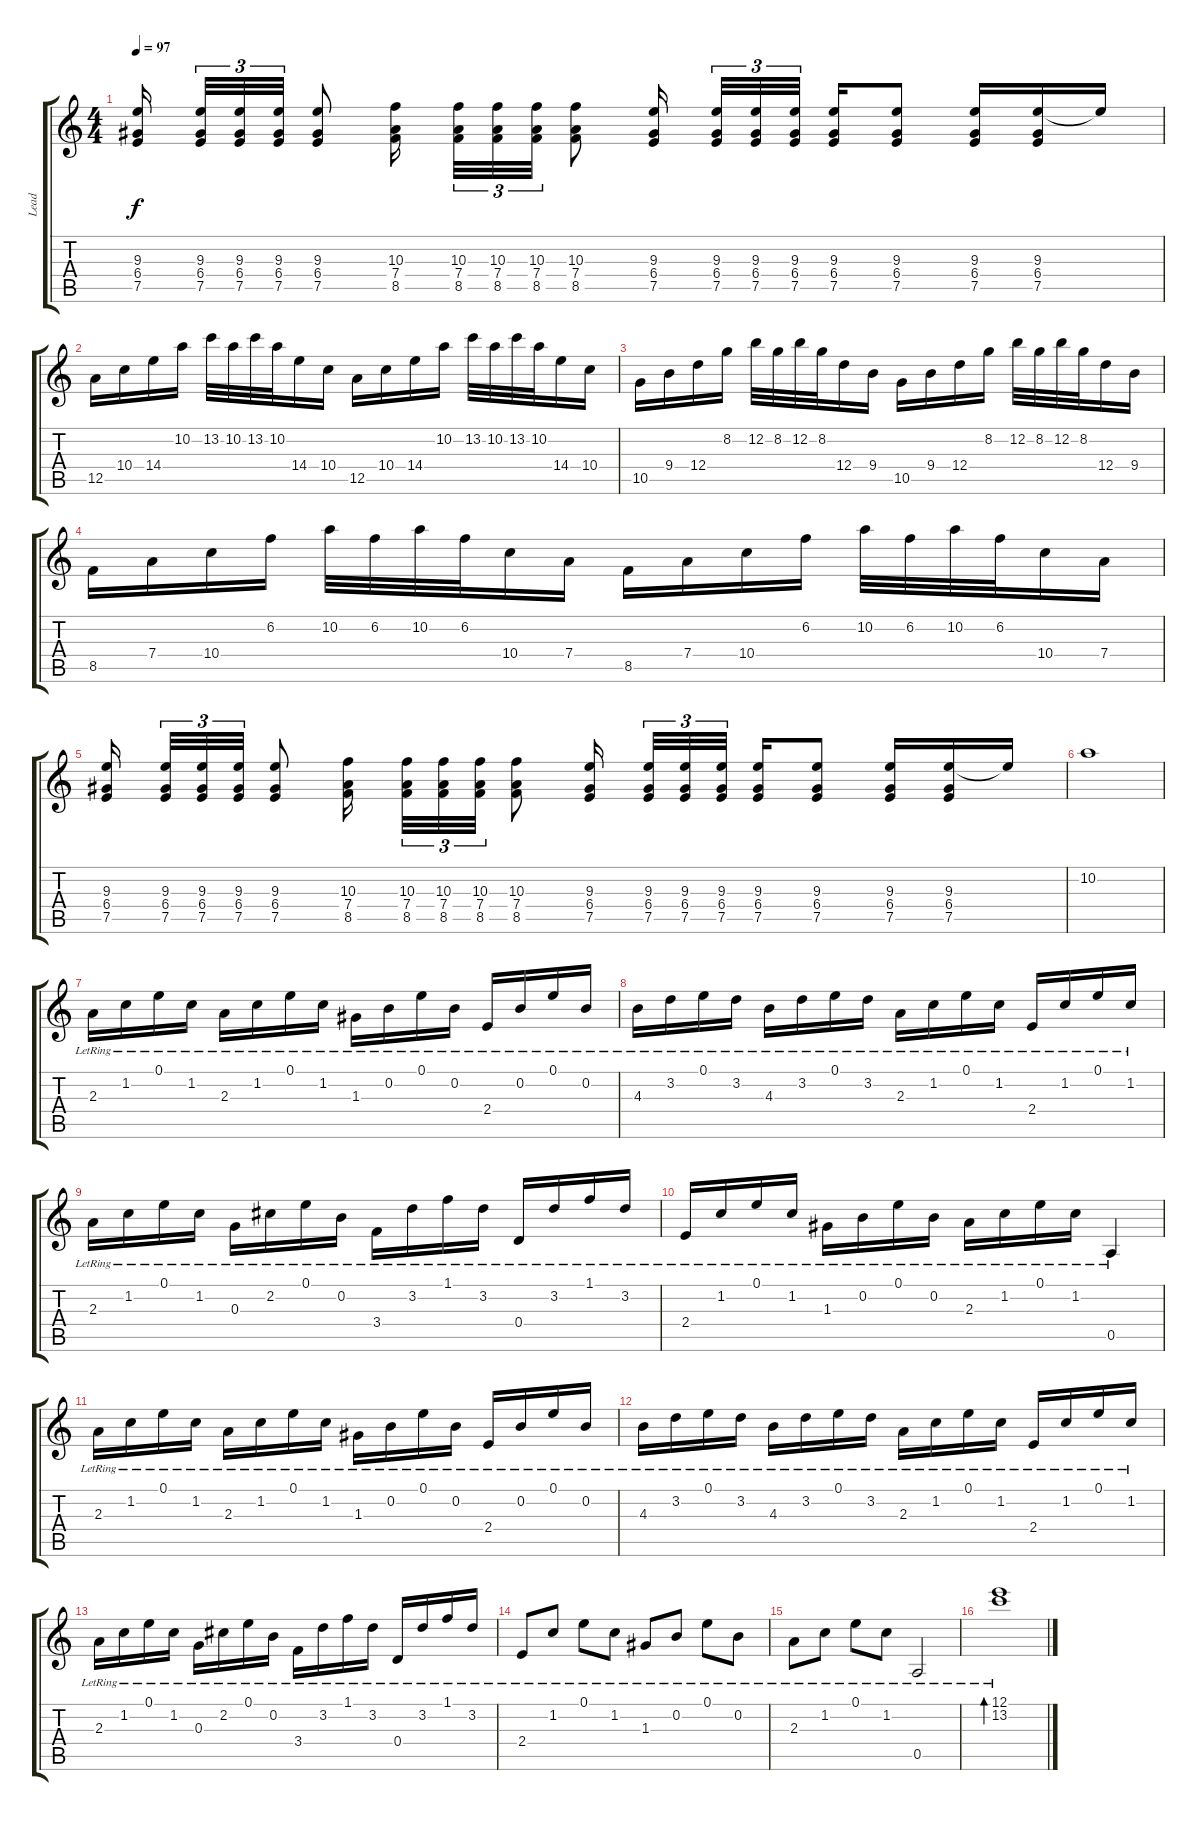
\track ("Lead" "Lead") {instrument acousticguitarsteel}
\staff {score tabs}
\tuning (E4 B3 G3 D3 A2 E2) {hide}
\ts (4 4)
\tempo 97
\clef g2
\ks c
(9.3 6.4 7.5).16{dy f beam splitsecondary} (9.3 6.4 7.5).32{tu (3 2)} (9.3 6.4 7.5).32{tu (3 2)} (9.3 6.4 7.5).32{tu (3 2)} (9.3 6.4 7.5).8 (10.3 7.4 8.5).16{beam splitsecondary} (10.3 7.4 8.5).32{tu (3 2)} (10.3 7.4 8.5).32{tu (3 2)} (10.3 7.4 8.5).32{tu (3 2)} (10.3 7.4 8.5).8 (9.3 6.4 7.5).16{beam splitsecondary} (9.3 6.4 7.5).32{tu (3 2)} (9.3 6.4 7.5).32{tu (3 2)} (9.3 6.4 7.5).32{tu (3 2) beam splitsecondary} (9.3 6.4 7.5).16 (9.3 6.4 7.5).8 (9.3 6.4 7.5).16 (9.3 6.4 7.5).16 9.3{t}.16 |
12.5.16 10.4.16 14.4.16 10.2.16 13.2.32 10.2.32 13.2.32 10.2.32 14.4.16 10.4.16 12.5.16 10.4.16 14.4.16 10.2.16 13.2.32 10.2.32 13.2.32 10.2.32 14.4.16 10.4.16 |
10.5.16 9.4.16 12.4.16 8.2.16 12.2.32 8.2.32 12.2.32 8.2.32 12.4.16 9.4.16 10.5.16 9.4.16 12.4.16 8.2.16 12.2.32 8.2.32 12.2.32 8.2.32 12.4.16 9.4.16 |
8.5.16 7.4.16 10.4.16 6.2.16 10.2.32 6.2.32 10.2.32 6.2.32 10.4.16 7.4.16 8.5.16 7.4.16 10.4.16 6.2.16 10.2.32 6.2.32 10.2.32 6.2.32 10.4.16 7.4.16 |
(9.3 6.4 7.5).16{beam splitsecondary} (9.3 6.4 7.5).32{tu (3 2)} (9.3 6.4 7.5).32{tu (3 2)} (9.3 6.4 7.5).32{tu (3 2)} (9.3 6.4 7.5).8 (10.3 7.4 8.5).16{beam splitsecondary} (10.3 7.4 8.5).32{tu (3 2)} (10.3 7.4 8.5).32{tu (3 2)} (10.3 7.4 8.5).32{tu (3 2)} (10.3 7.4 8.5).8 (9.3 6.4 7.5).16{beam splitsecondary} (9.3 6.4 7.5).32{tu (3 2)} (9.3 6.4 7.5).32{tu (3 2)} (9.3 6.4 7.5).32{tu (3 2) beam splitsecondary} (9.3 6.4 7.5).16 (9.3 6.4 7.5).8 (9.3 6.4 7.5).16 (9.3 6.4 7.5).16 9.3{t}.16 |
10.2.1 |
2.3{lr}.16 1.2{lr}.16 0.1{lr}.16 1.2{lr}.16 2.3{lr}.16 1.2{lr}.16 0.1{lr}.16 1.2{lr}.16 1.3{lr}.16 0.2{lr}.16 0.1{lr}.16 0.2{lr}.16 2.4{lr}.16 0.2{lr}.16 0.1{lr}.16 0.2{lr}.16 |
4.3{lr}.16 3.2{lr}.16 0.1{lr}.16 3.2{lr}.16 4.3{lr}.16 3.2{lr}.16 0.1{lr}.16 3.2{lr}.16 2.3{lr}.16 1.2{lr}.16 0.1{lr}.16 1.2{lr}.16 2.4{lr}.16 1.2{lr}.16 0.1{lr}.16 1.2{lr}.16 |
2.3{lr}.16 1.2{lr}.16 0.1{lr}.16 1.2{lr}.16 0.3{lr}.16 2.2{lr}.16 0.1{lr}.16 0.2{lr}.16 3.4{lr}.16 3.2{lr}.16 1.1{lr}.16 3.2{lr}.16 0.4{lr}.16 3.2{lr}.16 1.1{lr}.16 3.2{lr}.16 |
2.4{lr}.16 1.2{lr}.16 0.1{lr}.16 1.2{lr}.16 1.3{lr}.16 0.2{lr}.16 0.1{lr}.16 0.2{lr}.16 2.3{lr}.16 1.2{lr}.16 0.1{lr}.16 1.2{lr}.16 0.5{lr}.4 |
2.3{lr}.16 1.2{lr}.16 0.1{lr}.16 1.2{lr}.16 2.3{lr}.16 1.2{lr}.16 0.1{lr}.16 1.2{lr}.16 1.3{lr}.16 0.2{lr}.16 0.1{lr}.16 0.2{lr}.16 2.4{lr}.16 0.2{lr}.16 0.1{lr}.16 0.2{lr}.16 |
4.3{lr}.16 3.2{lr}.16 0.1{lr}.16 3.2{lr}.16 4.3{lr}.16 3.2{lr}.16 0.1{lr}.16 3.2{lr}.16 2.3{lr}.16 1.2{lr}.16 0.1{lr}.16 1.2{lr}.16 2.4{lr}.16 1.2{lr}.16 0.1{lr}.16 1.2{lr}.16 |
2.3{lr}.16 1.2{lr}.16 0.1{lr}.16 1.2{lr}.16 0.3{lr}.16 2.2{lr}.16 0.1{lr}.16 0.2{lr}.16 3.4{lr}.16 3.2{lr}.16 1.1{lr}.16 3.2{lr}.16 0.4{lr}.16 3.2{lr}.16 1.1{lr}.16 3.2{lr}.16 |
2.4{lr}.8 1.2{lr}.8 0.1{lr}.8 1.2{lr}.8 1.3{lr}.8 0.2{lr}.8 0.1{lr}.8 0.2{lr}.8 |
2.3{lr}.8 1.2{lr}.8 0.1{lr}.8 1.2{lr}.8 0.5{lr}.2 |
(12.1 13.2{lr}).1{bd 60}
